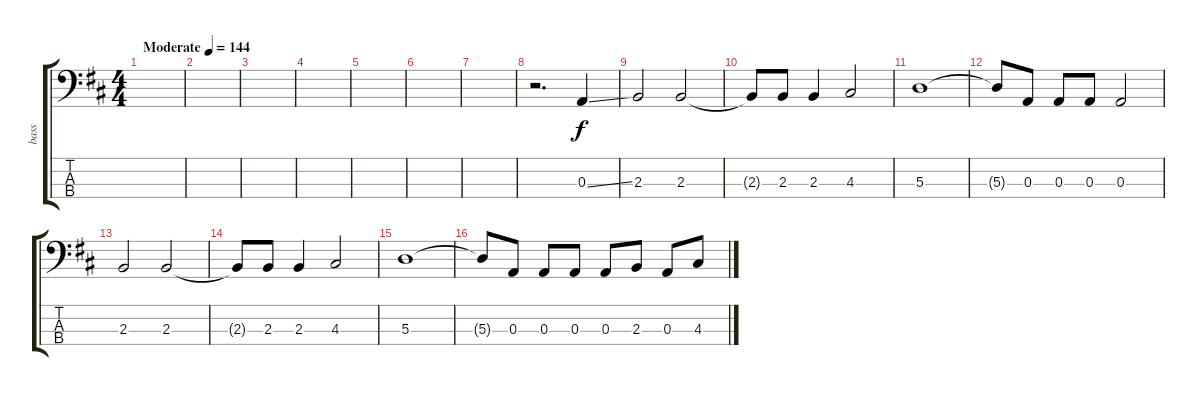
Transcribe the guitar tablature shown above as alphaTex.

\track ("bass" "bass") {instrument electricbassfinger}
\staff {score tabs}
\tuning (G2 D2 A1 E1) {hide}
\ts (4 4)
\tempo (144 "Moderate")
\clef f4
\ks bminor
|
|
|
|
|
|
|
r.2{d} 0.3{ss}.4 |
2.3.2 2.3.2 |
2.3{t}.8 2.3.8 2.3.4 4.3.2 |
5.3.1 |
5.3{t}.8 0.3.8 0.3.8 0.3.8 0.3.2 |
2.3.2 2.3.2 |
2.3{t}.8 2.3.8 2.3.4 4.3.2 |
5.3.1 |
5.3{t}.8 0.3.8 0.3.8 0.3.8 0.3.8 2.3.8 0.3.8 4.3.8
